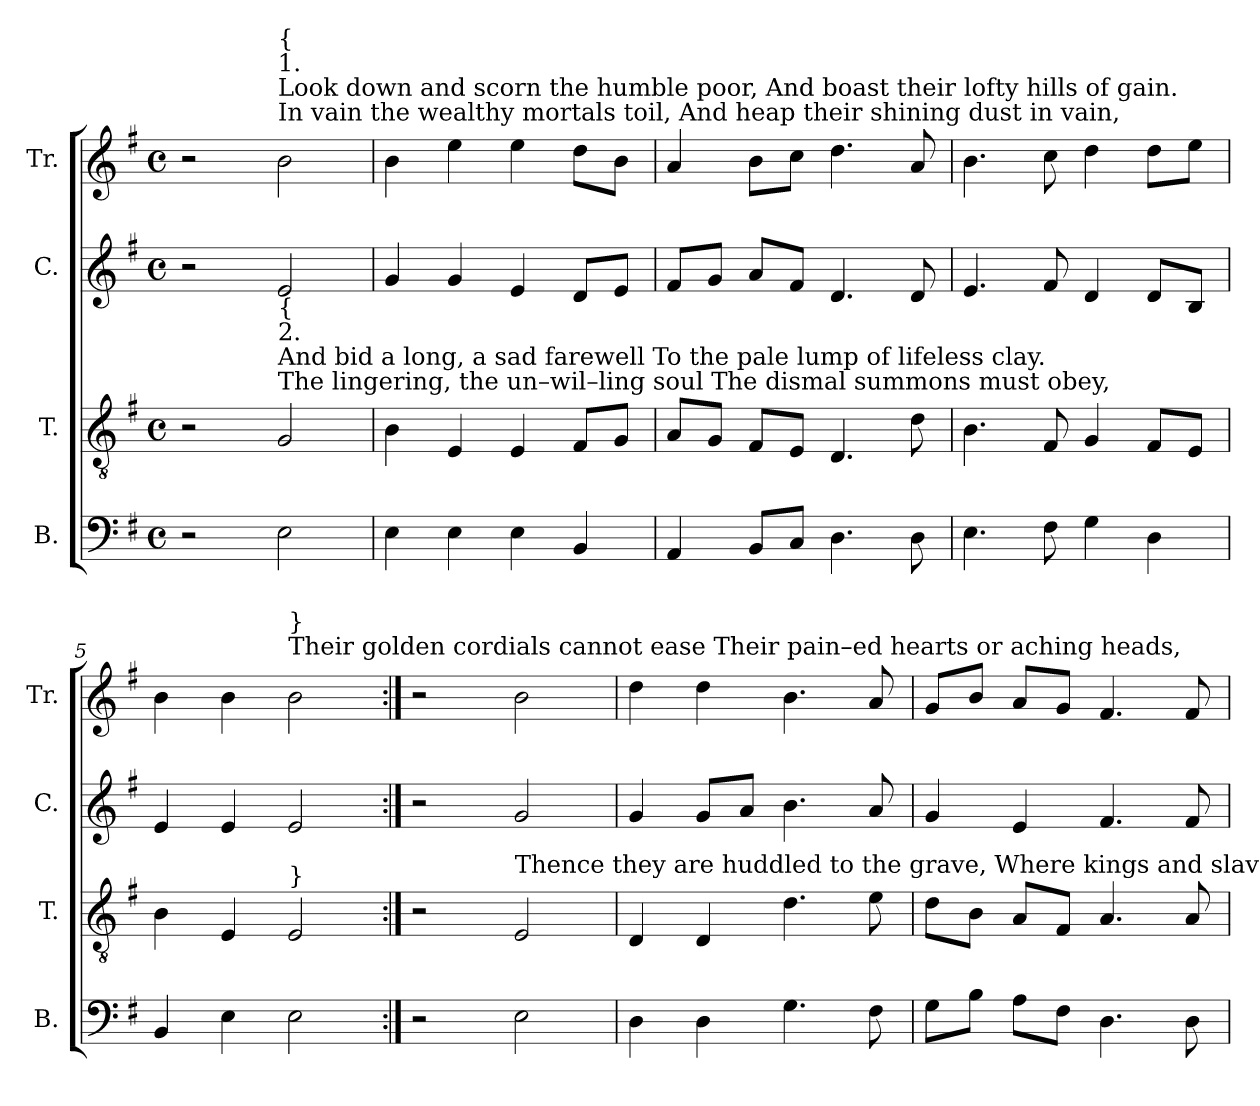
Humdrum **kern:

**kern	**kern	**kern	**kern
*part4	*part3	*part2	*part1
*staff4	*staff3	*staff2	*staff1
*I"B.	*I"T.	*I"C.	*I"Tr.
*I'B.	*I'T.	*I'C.	*I'Tr.
*clefF4	*clefGv2	*clefG2	*clefG2
*k[f#]	*k[f#]	*k[f#]	*k[f#]
*M4/4	*M4/4	*M4/4	*M4/4
*met(c)	*met(c)	*met(c)	*met(c)
*MM115	*MM115	*MM115	*MM115
=1	=1	=1	=1
2r	2r	2r	2r
!	!	!	!LO:TX:a:t=In   vain  the  wealthy  mortals     toil,     And  heap their shining dust in vain,
!	!	!	!LO:TX:a:t=Look down and scorn the humble poor, And  boast  their  lofty  hills  of  gain.
!	!	!	!LO:TX:a:t=1.
!	!	!	!LO:TX:a:t={
!	!LO:TX:a:t=The  lingering,  the  un–wil–ling  soul   The  dismal  summons  must  obey,	!	!
!	!LO:TX:a:t=And  bid  a  long,  a    sad       farewell    To   the  pale lump  of lifeless  clay.	!	!
!	!LO:TX:a:t=2.	!	!
!	!LO:TX:a:t={	!	!
2E!\	2G!/	2e!/	2b!\
=2	=2	=2	=2
4E!\	4B!\	4g!/	4b!\
4E!\	4E!/	4g!/	4ee!\
4E!\	4E!/	4e!/	4ee!\
4BB!/	8F#!/L	8d!/L	8dd!\L
.	8G!/J	8e!/J	8b!\J
=3	=3	=3	=3
4AA!/	8A!/L	8f#!/L	4a!/
.	8G!/J	8g!/J	.
8BB!/L	8F#!/L	8a!/L	8b!\L
8C!/J	8E!/J	8f#!/J	8cc!\J
4.D!\	4.D!/	4.d!/	4.dd!\
8D!\	8d!\	8d!/	8a!/
=4	=4	=4	=4
4.E!\	4.B!\	4.e!/	4.b!\
8F#!\	8F#!/	8f#!/	8cc!\
4G!\	4G!/	4d!/	4dd!\
4D!\	8F#!/L	8d!/L	8dd!\L
.	8E!/J	8B!/J	8ee!\J
=5	=5	=5	=5
4BB!/	4B!\	4e!/	4b!\
4E!\	4E!/	4e!/	4b!\
!	!	!	!LO:TX:a:t=Their  golden   cordials      cannot     ease  Their pain–ed  hearts  or  aching  heads,
!	!	!	!LO:TX:a:t=}
!	!LO:TX:a:t=}	!	!
2E!\	2E!/	2e!/	2b!\
=6:|!	=6:|!	=6:|!	=6:|!
2r	2r	2r	2r
!	!LO:TX:a:t=Thence they are huddled to the grave,  Where kings and slaves have equal thrones;	!	!
2E!\	2E!/	2g!/	2b!\
=7	=7	=7	=7
4D!\	4D!/	4g!/	4dd!\
4D!\	4D!/	8g!/L	4dd!\
.	.	8a!/J	.
4.G!\	4.d!\	4.b!\	4.b!\
8F#!\	8e!\	8a!/	8a!/
=8	=8	=8	=8
8G!\L	8d!\L	4g!/	8g!/L
8B!\J	8B!\J	.	8b!/J
8A!\L	8A!/L	4e!/	8a!/L
8F#!\J	8F#!/J	.	8g!/J
4.D!\	4.A!/	4.f#!/	4.f#!/
8D!\	8A!/	8f#!/	8f#!/
=	=	=	=
*-	*-	*-	*-
